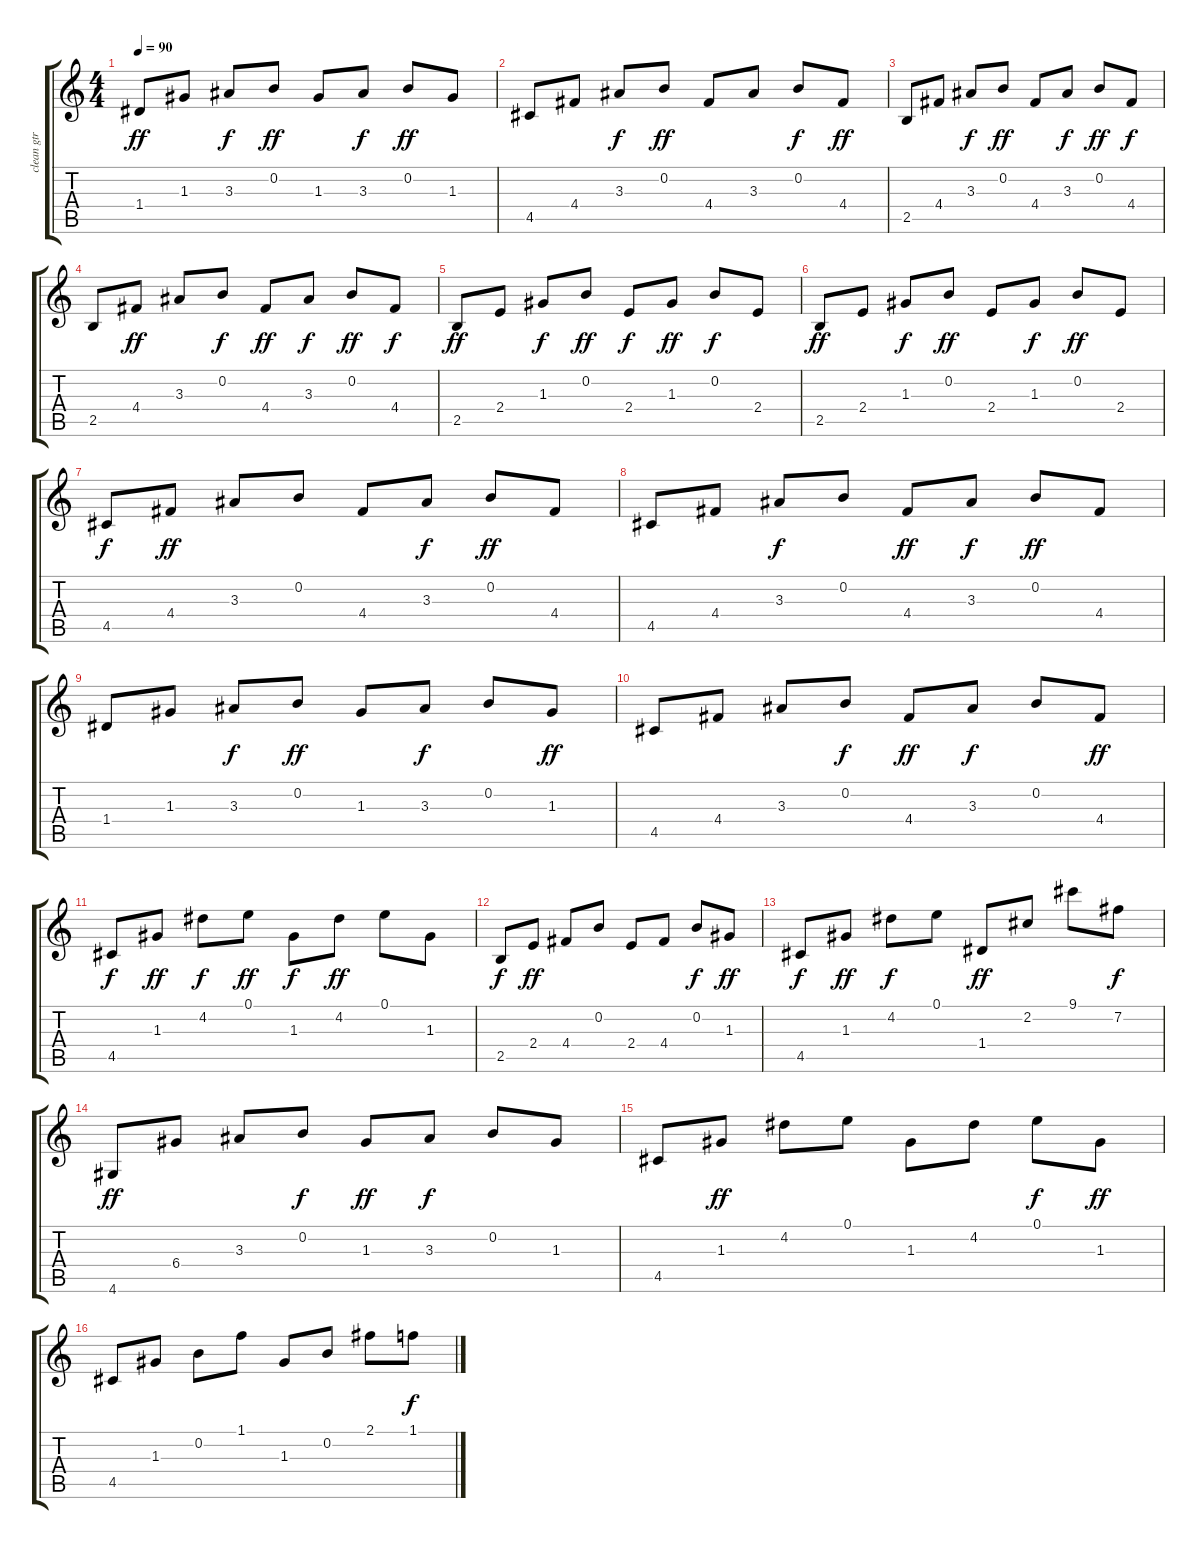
\track ("clean gtr" "clean gtr") {instrument acousticguitarsteel}
\staff {score tabs}
\tuning (E4 B3 G3 D3 A2 E2) {hide}
\ts (4 4)
\tempo 90
\clef g2
\ks c
1.4.8{dy ff} 1.3.8 3.3.8{dy f} 0.2.8{dy ff} 1.3.8 3.3.8{dy f} 0.2.8{dy ff} 1.3.8 |
4.5.8 4.4.8 3.3.8{dy f} 0.2.8{dy ff} 4.4.8 3.3.8 0.2.8{dy f} 4.4.8{dy ff} |
2.5.8 4.4.8 3.3.8{dy f} 0.2.8{dy ff} 4.4.8 3.3.8{dy f} 0.2.8{dy ff} 4.4.8{dy f} |
2.5.8 4.4.8{dy ff} 3.3.8 0.2.8{dy f} 4.4.8{dy ff} 3.3.8{dy f} 0.2.8{dy ff} 4.4.8{dy f} |
2.5.8{dy ff} 2.4.8 1.3.8{dy f} 0.2.8{dy ff} 2.4.8{dy f} 1.3.8{dy ff} 0.2.8{dy f} 2.4.8 |
2.5.8{dy ff} 2.4.8 1.3.8{dy f} 0.2.8{dy ff} 2.4.8 1.3.8{dy f} 0.2.8{dy ff} 2.4.8 |
4.5.8{dy f} 4.4.8{dy ff} 3.3.8 0.2.8 4.4.8 3.3.8{dy f} 0.2.8{dy ff} 4.4.8 |
4.5.8 4.4.8 3.3.8{dy f} 0.2.8 4.4.8{dy ff} 3.3.8{dy f} 0.2.8{dy ff} 4.4.8 |
1.4.8 1.3.8 3.3.8{dy f} 0.2.8{dy ff} 1.3.8 3.3.8{dy f} 0.2.8 1.3.8{dy ff} |
4.5.8 4.4.8 3.3.8 0.2.8{dy f} 4.4.8{dy ff} 3.3.8{dy f} 0.2.8 4.4.8{dy ff} |
4.5.8{dy f} 1.3.8{dy ff} 4.2.8{dy f} 0.1.8{dy ff} 1.3.8{dy f} 4.2.8{dy ff} 0.1.8 1.3.8 |
2.5.8{dy f} 2.4.8{dy ff} 4.4.8 0.2.8 2.4.8 4.4.8 0.2.8{dy f} 1.3.8{dy ff} |
4.5.8{dy f} 1.3.8{dy ff} 4.2.8{dy f} 0.1.8 1.4.8{dy ff} 2.2.8 9.1.8 7.2.8{dy f} |
4.6.8{dy ff} 6.4.8 3.3.8 0.2.8{dy f} 1.3.8{dy ff} 3.3.8{dy f} 0.2.8 1.3.8 |
4.5.8 1.3.8{dy ff} 4.2.8 0.1.8 1.3.8 4.2.8 0.1.8{dy f} 1.3.8{dy ff} |
4.5.8 1.3.8 0.2.8 1.1.8 1.3.8 0.2.8 2.1.8 1.1.8{dy f}
